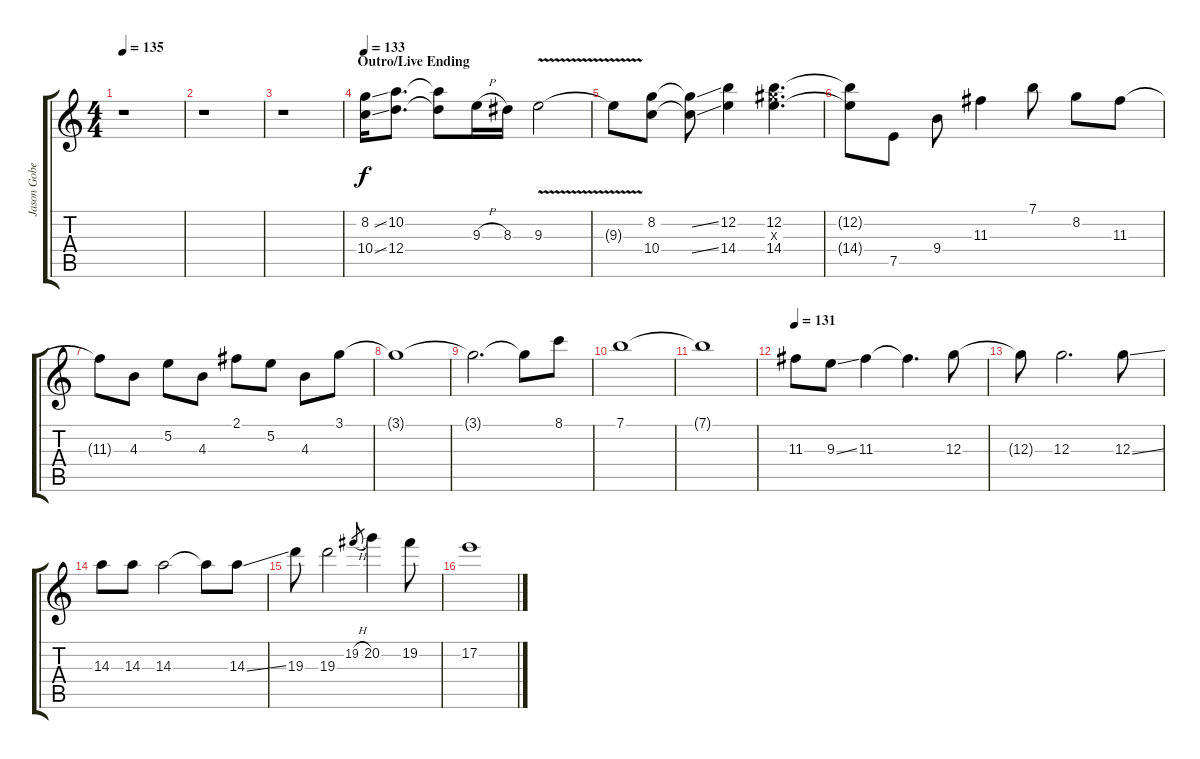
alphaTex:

\track ("Jason Gobel (clean tone)" "Jason Gobe") {instrument electricguitarclean}
\staff {score tabs}
\tuning (E4 B3 G3 D3 A2 E2) {hide}
\ts (4 4)
\tempo 135
\clef g2
\ks c
r.1{dy f} |
r.1 |
r.1 |
\section ("" "Outro/Live Ending")
\tempo 133
(8.2{ss} 10.4{ss}).16 (10.2 12.4).8{d} (10.2{t} 12.4{t}).8 9.3{h}.16 8.3.16 9.3{v}.2 |
9.3{t}.8 (8.2 10.4).8 (8.2{ss t} 10.4{ss t}).8 (12.2 14.4).4 (12.2 13.3{x} 14.4).4{d} |
(12.2{t} 14.4{t}).8 7.5.8 9.4.8 11.3.4 7.1.8 8.2.8 11.3.8 |
11.3{t}.8 4.3.8 5.2.8 4.3.8 2.1.8 5.2.8 4.3.8 3.1.8 |
3.1{t}.1 |
3.1{t}.2{d} 3.1{t}.8 8.1.8 |
7.1.1 |
7.1{t}.1 |
\tempo 131
11.3.8 9.3{ss}.8 11.3.4 11.3{t}.4{d} 12.3.8 |
12.3{t}.8 12.3.2{d} 12.3{ss}.8 |
14.3.8 14.3.8 14.3.2 14.3{t}.8 14.3{ss}.8 |
19.3.8 19.3.2 19.2{h}.8{gr} 20.2.4 19.2.8 |
17.2.1
